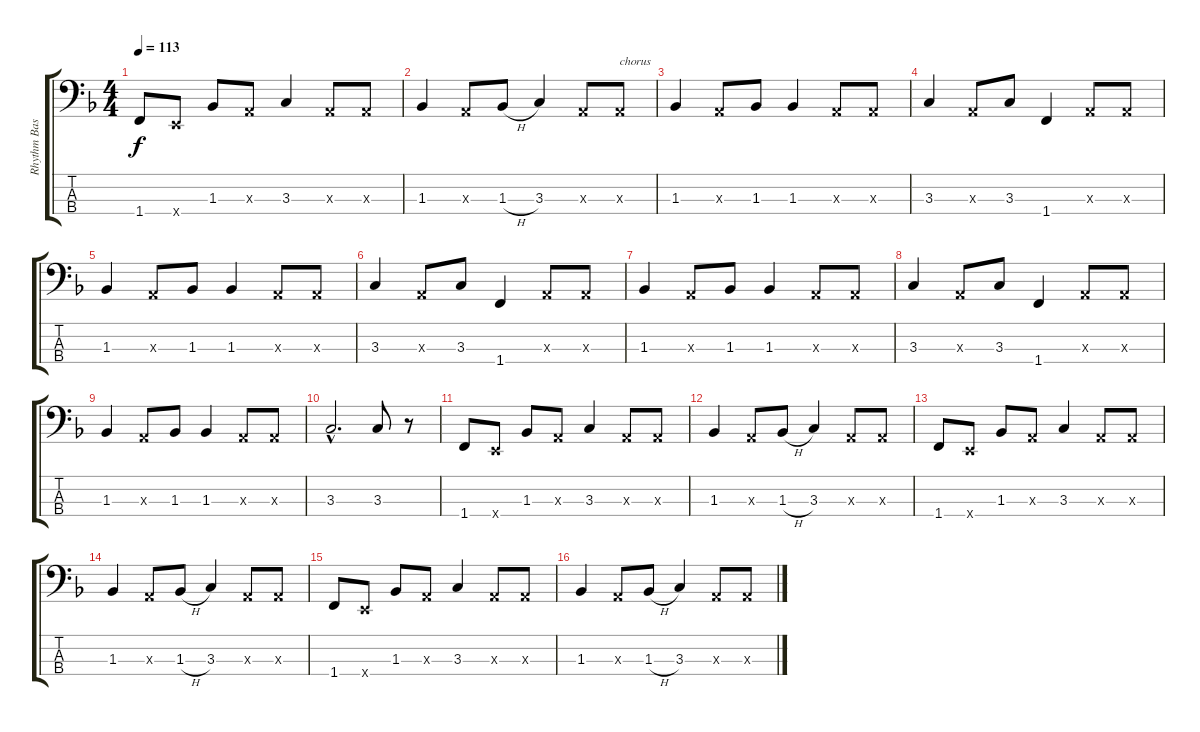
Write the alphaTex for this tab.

\track ("Rhythm Bass" "Rhythm Bas") {instrument slapbass1}
\staff {score tabs}
\tuning (G2 D2 A1 E1) {hide}
\ts (4 4)
\tempo 113
\clef f4
\ks f
1.4.8{dy f} 0.4{x}.8 1.3.8 0.3{x}.8 3.3.4 0.3{x}.8 0.3{x}.8 |
1.3.4 0.3{x}.8 1.3{h}.8 3.3.4 0.3{x}.8 0.3{x}.8{txt "chorus"} |
1.3.4 0.3{x}.8 1.3.8 1.3.4 0.3{x}.8 0.3{x}.8 |
3.3.4 0.3{x}.8 3.3.8 1.4.4 0.3{x}.8 0.3{x}.8 |
1.3.4 0.3{x}.8 1.3.8 1.3.4 0.3{x}.8 0.3{x}.8 |
3.3.4 0.3{x}.8 3.3.8 1.4.4 0.3{x}.8 0.3{x}.8 |
1.3.4 0.3{x}.8 1.3.8 1.3.4 0.3{x}.8 0.3{x}.8 |
3.3.4 0.3{x}.8 3.3.8 1.4.4 0.3{x}.8 0.3{x}.8 |
1.3.4 0.3{x}.8 1.3.8 1.3.4 0.3{x}.8 0.3{x}.8 |
3.3{hac}.2{d} 3.3.8 r.8 |
1.4.8 0.4{x}.8 1.3.8 0.3{x}.8 3.3.4 0.3{x}.8 0.3{x}.8 |
1.3.4 0.3{x}.8 1.3{h}.8 3.3.4 0.3{x}.8 0.3{x}.8 |
1.4.8 0.4{x}.8 1.3.8 0.3{x}.8 3.3.4 0.3{x}.8 0.3{x}.8 |
1.3.4 0.3{x}.8 1.3{h}.8 3.3.4 0.3{x}.8 0.3{x}.8 |
1.4.8 0.4{x}.8 1.3.8 0.3{x}.8 3.3.4 0.3{x}.8 0.3{x}.8 |
1.3.4 0.3{x}.8 1.3{h}.8 3.3.4 0.3{x}.8 0.3{x}.8
